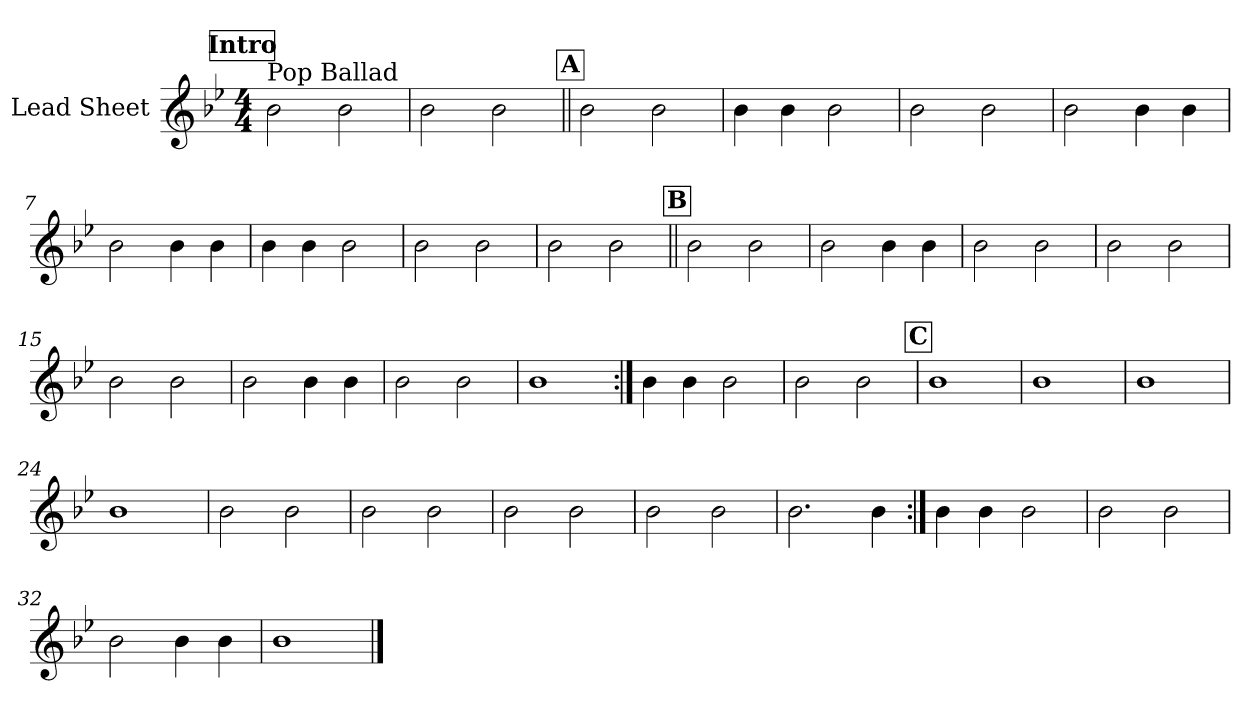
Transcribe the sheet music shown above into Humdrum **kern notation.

**kern
*part1
*staff1
*I"Lead Sheet
*clefG2
*k[b-e-]
*B-:
*M4/4
*MM70
!!LO:REH:place=s1:a:fs=14:t=Intro
=1
!LO:TX:a:t=Pop Ballad
2b-\
2b-\
=2
2b-\
2b-\
!!LO:LB:g=z
!!LO:REH:place=s1:a:fs=14:t=A
=3||
2b-\
2b-\
=4
4b-\
4b-\
2b-\
=5
2b-\
2b-\
=6
2b-\
4b-\
4b-\
!!LO:LB:g=z
=7
2b-\
4b-\
4b-\
=8
4b-\
4b-\
2b-\
=9
2b-\
2b-\
=10
2b-\
2b-\
!!LO:LB:g=z
!!LO:REH:place=s1:a:fs=14:t=B
=11||
2b-\
2b-\
=12
2b-\
4b-\
4b-\
=13
2b-\
2b-\
=14
2b-\
2b-\
!!LO:LB:g=z
=15
2b-\
2b-\
=16
2b-\
4b-\
4b-\
=17
2b-\
2b-\
=18
1b-
!!LO:LB:g=z
=19:|!
4b-\
4b-\
2b-\
=20
2b-\
2b-\
!!LO:REH:place=s1:a:fs=14:t=C
=21
1b-
=22
1b-
!!LO:LB:g=z
=23
1b-
=24
1b-
=25
2b-\
2b-\
=26
2b-\
2b-\
!!LO:LB:g=z
=27
2b-\
2b-\
=28
2b-\
2b-\
=29
2.b-\
4b-\
!!LO:LB:g=z
=30:|!
4b-\
4b-\
2b-\
=31
2b-\
2b-\
=32
2b-\
4b-\
4b-\
=33
1b-
==
*-
